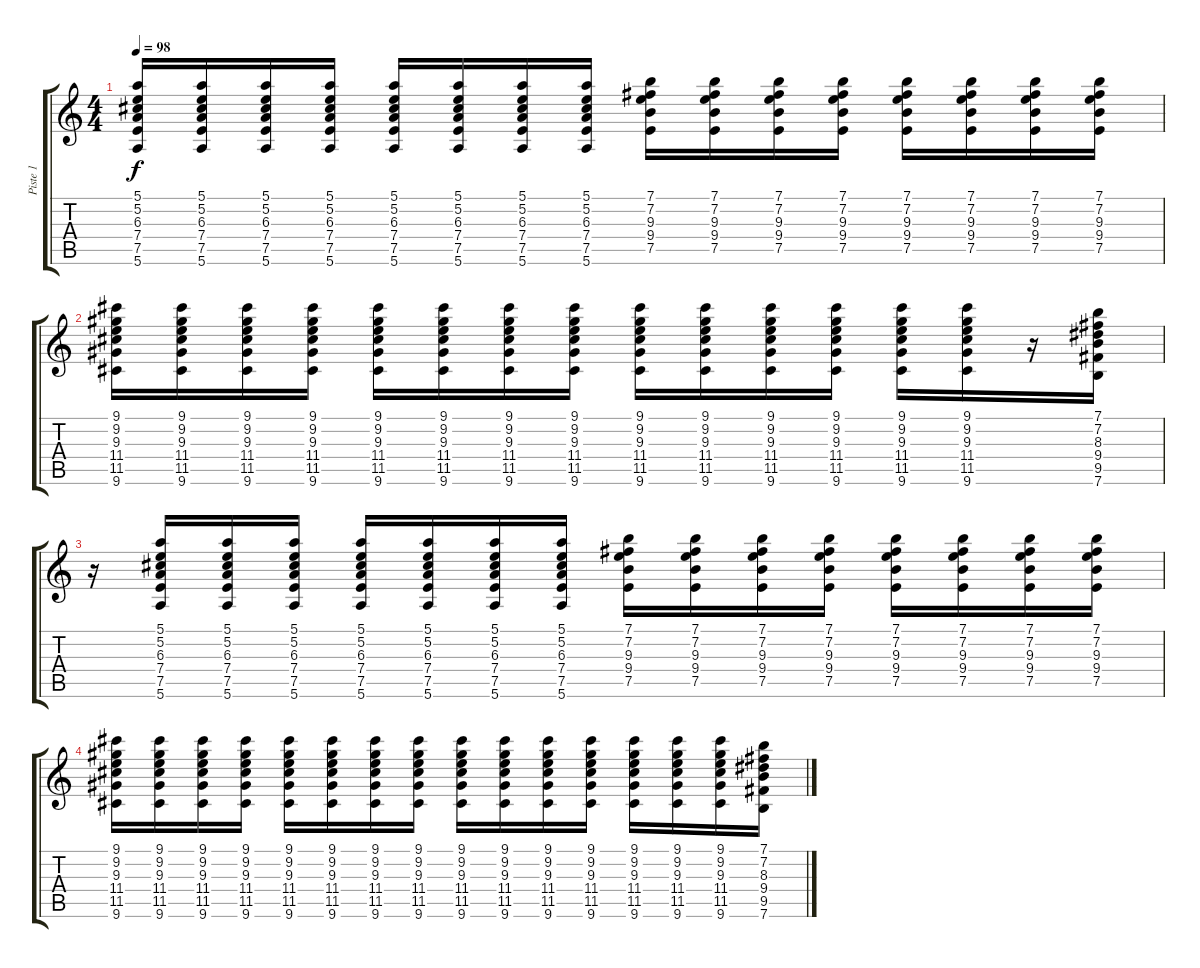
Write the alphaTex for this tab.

\track ("Piste 1" "Piste 1") {instrument acousticguitarnylon}
\staff {score tabs}
\tuning (E4 B3 G3 D3 A2 E2) {hide}
\ts (4 4)
\tempo 98
\clef g2
\ks c
(5.1 5.2 6.3 7.4 7.5 5.6).16{dy f} (5.1 5.2 6.3 7.4 7.5 5.6).16 (5.1 5.2 6.3 7.4 7.5 5.6).16 (5.1 5.2 6.3 7.4 7.5 5.6).16 (5.1 5.2 6.3 7.4 7.5 5.6).16 (5.1 5.2 6.3 7.4 7.5 5.6).16 (5.1 5.2 6.3 7.4 7.5 5.6).16 (5.1 5.2 6.3 7.4 7.5 5.6).16 (7.1 7.2 9.3 9.4 7.5).16 (7.1 7.2 9.3 9.4 7.5).16 (7.1 7.2 9.3 9.4 7.5).16 (7.1 7.2 9.3 9.4 7.5).16 (7.1 7.2 9.3 9.4 7.5).16 (7.1 7.2 9.3 9.4 7.5).16 (7.1 7.2 9.3 9.4 7.5).16 (7.1 7.2 9.3 9.4 7.5).16 |
(9.1 9.2 9.3 11.4 11.5 9.6).16 (9.1 9.2 9.3 11.4 11.5 9.6).16 (9.1 9.2 9.3 11.4 11.5 9.6).16 (9.1 9.2 9.3 11.4 11.5 9.6).16 (9.1 9.2 9.3 11.4 11.5 9.6).16 (9.1 9.2 9.3 11.4 11.5 9.6).16 (9.1 9.2 9.3 11.4 11.5 9.6).16 (9.1 9.2 9.3 11.4 11.5 9.6).16 (9.1 9.2 9.3 11.4 11.5 9.6).16 (9.1 9.2 9.3 11.4 11.5 9.6).16 (9.1 9.2 9.3 11.4 11.5 9.6).16 (9.1 9.2 9.3 11.4 11.5 9.6).16 (9.1 9.2 9.3 11.4 11.5 9.6).16 (9.1 9.2 9.3 11.4 11.5 9.6).16 r.16 (7.1 7.2 8.3 9.4 9.5 7.6).16 |
r.16 (5.1 5.2 6.3 7.4 7.5 5.6).16 (5.1 5.2 6.3 7.4 7.5 5.6).16 (5.1 5.2 6.3 7.4 7.5 5.6).16 (5.1 5.2 6.3 7.4 7.5 5.6).16 (5.1 5.2 6.3 7.4 7.5 5.6).16 (5.1 5.2 6.3 7.4 7.5 5.6).16 (5.1 5.2 6.3 7.4 7.5 5.6).16 (7.1 7.2 9.3 9.4 7.5).16 (7.1 7.2 9.3 9.4 7.5).16 (7.1 7.2 9.3 9.4 7.5).16 (7.1 7.2 9.3 9.4 7.5).16 (7.1 7.2 9.3 9.4 7.5).16 (7.1 7.2 9.3 9.4 7.5).16 (7.1 7.2 9.3 9.4 7.5).16 (7.1 7.2 9.3 9.4 7.5).16 |
(9.1 9.2 9.3 11.4 11.5 9.6).16 (9.1 9.2 9.3 11.4 11.5 9.6).16 (9.1 9.2 9.3 11.4 11.5 9.6).16 (9.1 9.2 9.3 11.4 11.5 9.6).16 (9.1 9.2 9.3 11.4 11.5 9.6).16 (9.1 9.2 9.3 11.4 11.5 9.6).16 (9.1 9.2 9.3 11.4 11.5 9.6).16 (9.1 9.2 9.3 11.4 11.5 9.6).16 (9.1 9.2 9.3 11.4 11.5 9.6).16 (9.1 9.2 9.3 11.4 11.5 9.6).16 (9.1 9.2 9.3 11.4 11.5 9.6).16 (9.1 9.2 9.3 11.4 11.5 9.6).16 (9.1 9.2 9.3 11.4 11.5 9.6).16 (9.1 9.2 9.3 11.4 11.5 9.6).16 (9.1 9.2 9.3 11.4 11.5 9.6).16 (7.1 7.2 8.3 9.4 9.5 7.6).16
